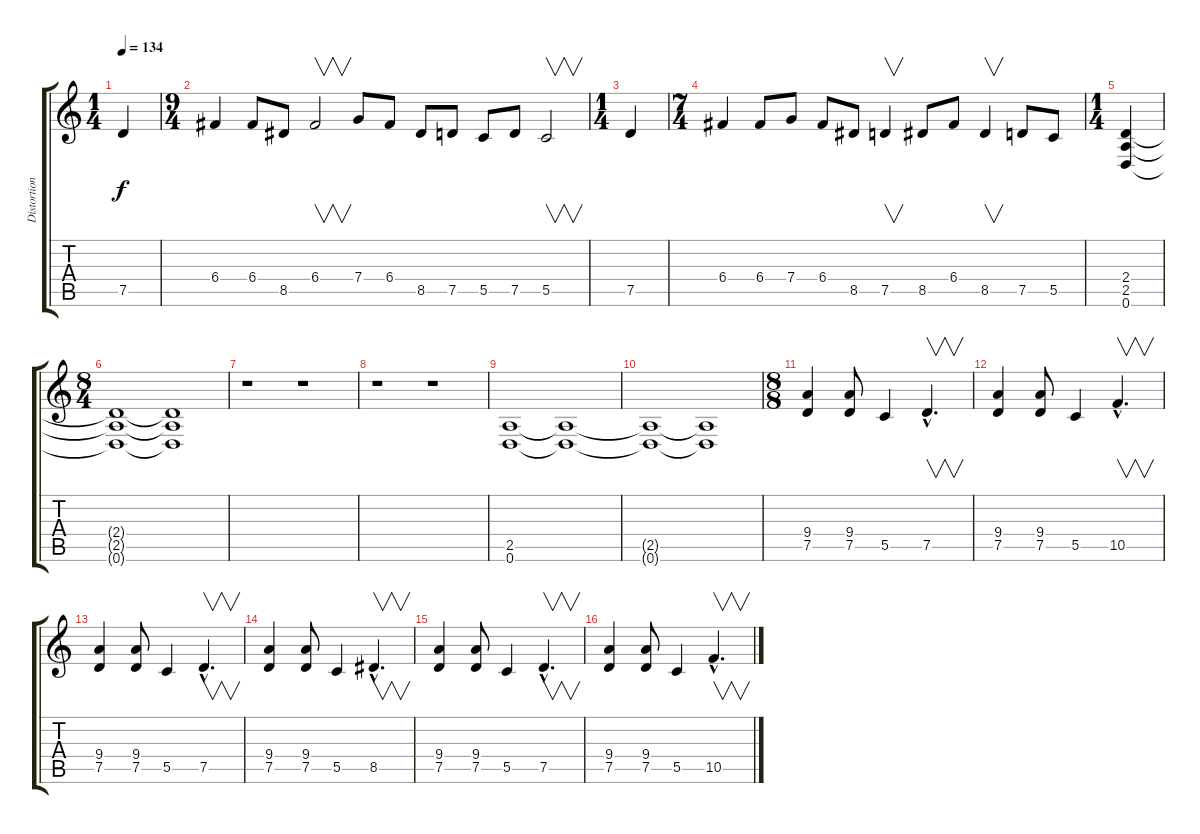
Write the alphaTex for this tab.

\track ("Distortion Guitar" "Distortion") {instrument distortionguitar}
\staff {score tabs}
\tuning (D4 A3 F3 C3 G2 D2) {hide}
\ts (1 4)
\tempo 134
\clef g2
\ks c
7.5.4{dy f} |
\ts (9 4)
6.4.4 6.4.8 8.5.8 6.4.2{v} 7.4.8 6.4.8 8.5.8 7.5.8 5.5.8 7.5.8 5.5.2{v} |
\ts (1 4)
7.5.4 |
\ts (7 4)
6.4.4 6.4.8 7.4.8 6.4.8 8.5.8 7.5.4{v} 8.5.8 6.4.8 8.5.4{v} 7.5.8 5.5.8 |
\ts (1 4)
(2.4 2.5 0.6).4 |
\ts (8 4)
(2.4{t} 2.5{t} 0.6{t}).1 (2.4{t} 2.5{t} 0.6{t}).1 |
r.1 r.1 |
r.1 r.1 |
(2.5 0.6).1 (2.5{t} 0.6{t}).1 |
(2.5{t} 0.6{t}).1 (2.5{t} 0.6{t}).1 |
\ts (8 8)
(9.4 7.5).4{volume 12} (9.4 7.5).8 5.5.4 7.5{hac}.4{v d} |
(9.4 7.5).4 (9.4 7.5).8 5.5.4 10.5{hac}.4{v d} |
(9.4 7.5).4 (9.4 7.5).8 5.5.4 7.5{hac}.4{v d} |
(9.4 7.5).4 (9.4 7.5).8 5.5.4 8.5{hac}.4{v d} |
(9.4 7.5).4 (9.4 7.5).8 5.5.4 7.5{hac}.4{v d} |
(9.4 7.5).4 (9.4 7.5).8 5.5.4 10.5{hac}.4{v d}
